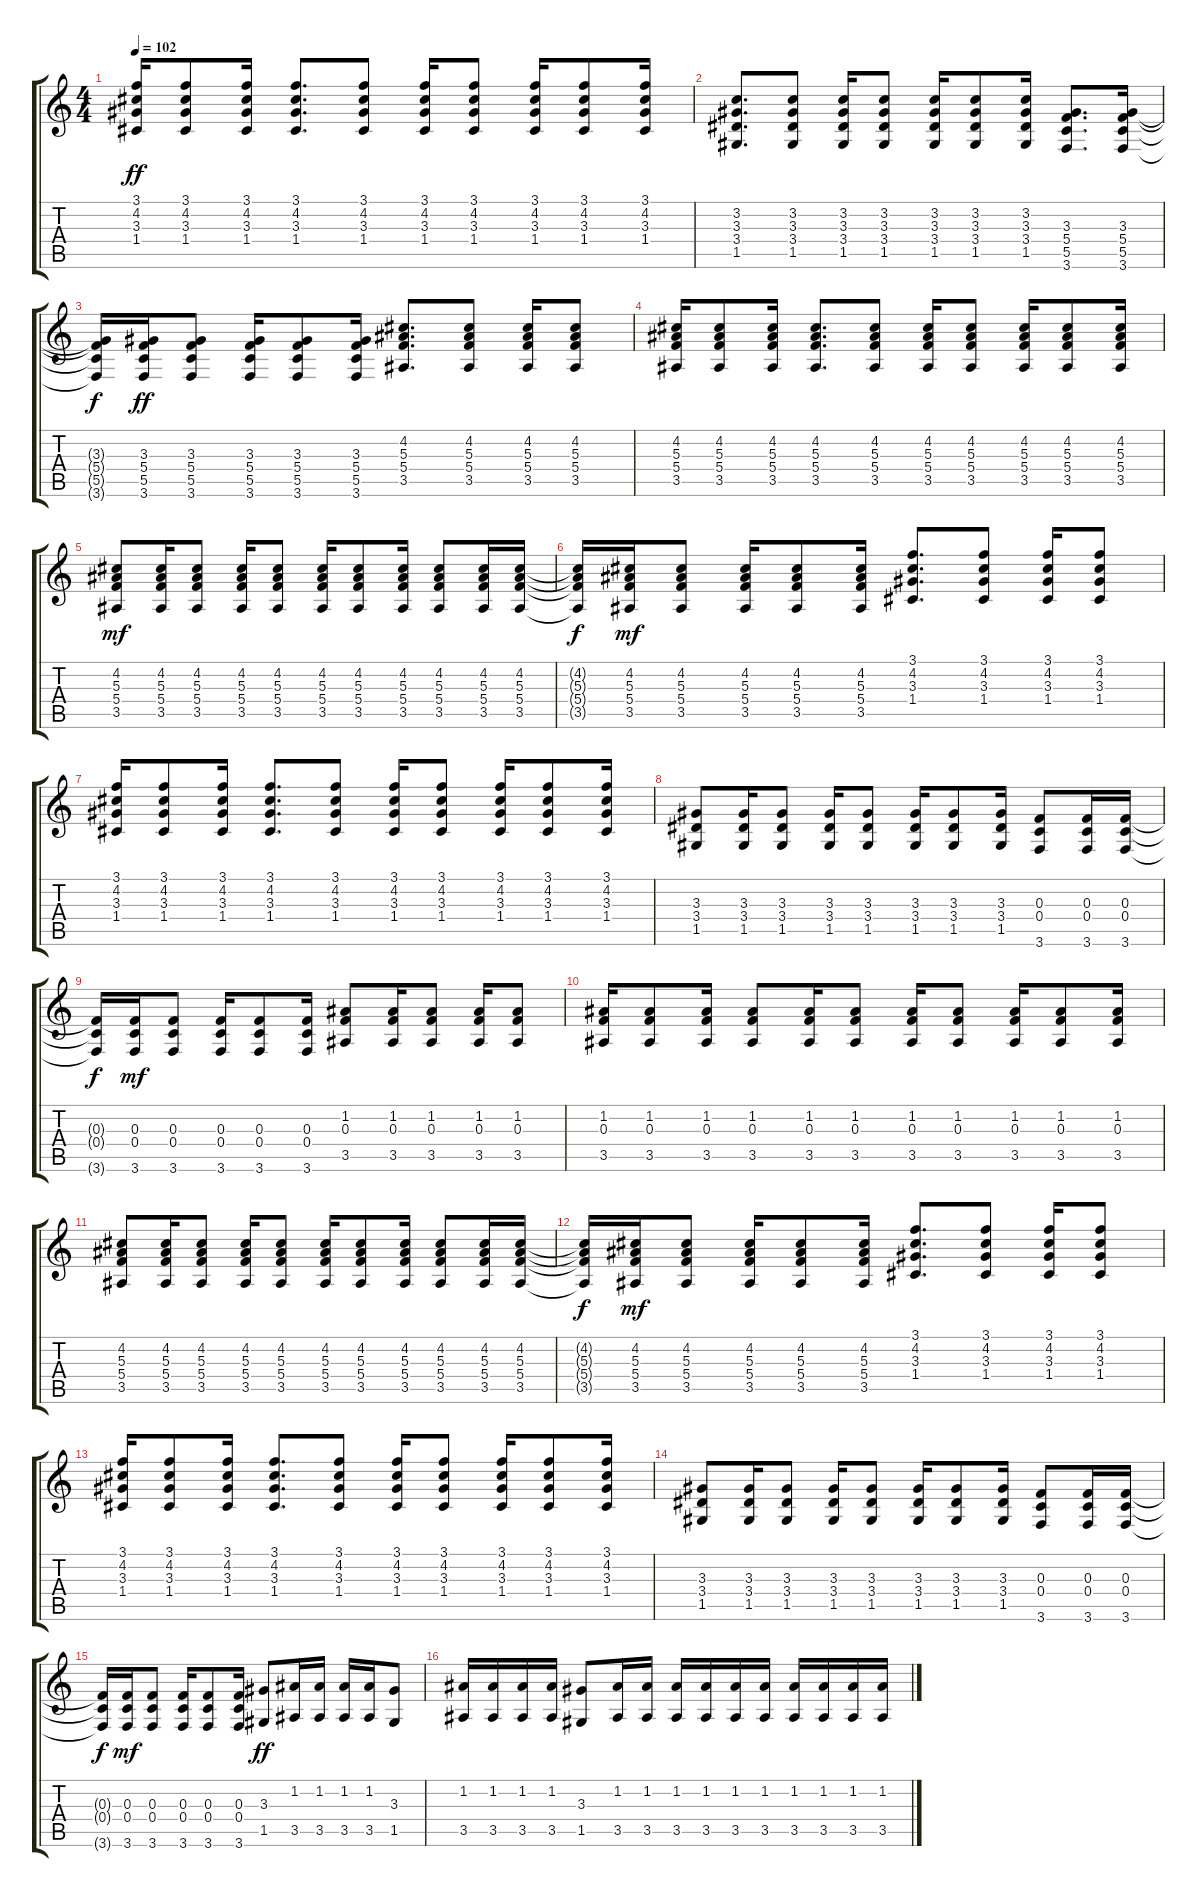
\track "" {instrument distortionguitar}
\staff {score tabs}
\tuning (D4 A3 F3 C3 G2 D2) {hide}
\ts (4 4)
\tempo 102
\clef g2
\ks c
(3.1 4.2 3.3 1.4).16{dy ff} (3.1 4.2 3.3 1.4).8 (3.1 4.2 3.3 1.4).16 (3.1 4.2 3.3 1.4).8{d} (3.1 4.2 3.3 1.4).8 (3.1 4.2 3.3 1.4).16 (3.1 4.2 3.3 1.4).8 (3.1 4.2 3.3 1.4).16 (3.1 4.2 3.3 1.4).8 (3.1 4.2 3.3 1.4).16 |
(3.2 3.3 3.4 1.5).8{d} (3.2 3.3 3.4 1.5).8 (3.2 3.3 3.4 1.5).16 (3.2 3.3 3.4 1.5).8 (3.2 3.3 3.4 1.5).16 (3.2 3.3 3.4 1.5).8 (3.2 3.3 3.4 1.5).16 (3.3 5.4 5.5 3.6).8{d} (3.3 5.4 5.5 3.6).16 |
(3.3{t} 5.4{t} 5.5{t} 3.6{t}).16{dy f} (3.3 5.4 5.5 3.6).16{dy ff} (3.3 5.4 5.5 3.6).8 (3.3 5.4 5.5 3.6).16 (3.3 5.4 5.5 3.6).8 (3.3 5.4 5.5 3.6).16 (4.2 5.3 5.4 3.5).8{d} (4.2 5.3 5.4 3.5).8 (4.2 5.3 5.4 3.5).16 (4.2 5.3 5.4 3.5).8 |
(4.2 5.3 5.4 3.5).16 (4.2 5.3 5.4 3.5).8 (4.2 5.3 5.4 3.5).16 (4.2 5.3 5.4 3.5).8{d} (4.2 5.3 5.4 3.5).8 (4.2 5.3 5.4 3.5).16 (4.2 5.3 5.4 3.5).8 (4.2 5.3 5.4 3.5).16 (4.2 5.3 5.4 3.5).8 (4.2 5.3 5.4 3.5).16 |
(4.2 5.3 5.4 3.5).8{dy mf} (4.2 5.3 5.4 3.5).16 (4.2 5.3 5.4 3.5).8 (4.2 5.3 5.4 3.5).16 (4.2 5.3 5.4 3.5).8 (4.2 5.3 5.4 3.5).16 (4.2 5.3 5.4 3.5).8 (4.2 5.3 5.4 3.5).16 (4.2 5.3 5.4 3.5).8 (4.2 5.3 5.4 3.5).16 (4.2 5.3 5.4 3.5).16 |
(4.2{t} 5.3{t} 5.4{t} 3.5{t}).16{dy f} (4.2 5.3 5.4 3.5).16{dy mf} (4.2 5.3 5.4 3.5).8 (4.2 5.3 5.4 3.5).16 (4.2 5.3 5.4 3.5).8 (4.2 5.3 5.4 3.5).16 (3.1 4.2 3.3 1.4).8{d} (3.1 4.2 3.3 1.4).8 (3.1 4.2 3.3 1.4).16 (3.1 4.2 3.3 1.4).8 |
(3.1 4.2 3.3 1.4).16 (3.1 4.2 3.3 1.4).8 (3.1 4.2 3.3 1.4).16 (3.1 4.2 3.3 1.4).8{d} (3.1 4.2 3.3 1.4).8 (3.1 4.2 3.3 1.4).16 (3.1 4.2 3.3 1.4).8 (3.1 4.2 3.3 1.4).16 (3.1 4.2 3.3 1.4).8 (3.1 4.2 3.3 1.4).16 |
(3.3 3.4 1.5).8 (3.3 3.4 1.5).16 (3.3 3.4 1.5).8 (3.3 3.4 1.5).16 (3.3 3.4 1.5).8 (3.3 3.4 1.5).16 (3.3 3.4 1.5).8 (3.3 3.4 1.5).16 (0.3 0.4 3.6).8 (0.3 0.4 3.6).16 (0.3 0.4 3.6).16 |
(0.3{t} 0.4{t} 3.6{t}).16{dy f} (0.3 0.4 3.6).16{dy mf} (0.3 0.4 3.6).8 (0.3 0.4 3.6).16 (0.3 0.4 3.6).8 (0.3 0.4 3.6).16 (1.2 0.3 3.5).8 (1.2 0.3 3.5).16 (1.2 0.3 3.5).8 (1.2 0.3 3.5).16 (1.2 0.3 3.5).8 |
(1.2 0.3 3.5).16 (1.2 0.3 3.5).8 (1.2 0.3 3.5).16 (1.2 0.3 3.5).8 (1.2 0.3 3.5).16 (1.2 0.3 3.5).8 (1.2 0.3 3.5).16 (1.2 0.3 3.5).8 (1.2 0.3 3.5).16 (1.2 0.3 3.5).8 (1.2 0.3 3.5).16 |
(4.2 5.3 5.4 3.5).8 (4.2 5.3 5.4 3.5).16 (4.2 5.3 5.4 3.5).8 (4.2 5.3 5.4 3.5).16 (4.2 5.3 5.4 3.5).8 (4.2 5.3 5.4 3.5).16 (4.2 5.3 5.4 3.5).8 (4.2 5.3 5.4 3.5).16 (4.2 5.3 5.4 3.5).8 (4.2 5.3 5.4 3.5).16 (4.2 5.3 5.4 3.5).16 |
(4.2{t} 5.3{t} 5.4{t} 3.5{t}).16{dy f} (4.2 5.3 5.4 3.5).16{dy mf} (4.2 5.3 5.4 3.5).8 (4.2 5.3 5.4 3.5).16 (4.2 5.3 5.4 3.5).8 (4.2 5.3 5.4 3.5).16 (3.1 4.2 3.3 1.4).8{d} (3.1 4.2 3.3 1.4).8 (3.1 4.2 3.3 1.4).16 (3.1 4.2 3.3 1.4).8 |
(3.1 4.2 3.3 1.4).16 (3.1 4.2 3.3 1.4).8 (3.1 4.2 3.3 1.4).16 (3.1 4.2 3.3 1.4).8{d} (3.1 4.2 3.3 1.4).8 (3.1 4.2 3.3 1.4).16 (3.1 4.2 3.3 1.4).8 (3.1 4.2 3.3 1.4).16 (3.1 4.2 3.3 1.4).8 (3.1 4.2 3.3 1.4).16 |
(3.3 3.4 1.5).8 (3.3 3.4 1.5).16 (3.3 3.4 1.5).8 (3.3 3.4 1.5).16 (3.3 3.4 1.5).8 (3.3 3.4 1.5).16 (3.3 3.4 1.5).8 (3.3 3.4 1.5).16 (0.3 0.4 3.6).8 (0.3 0.4 3.6).16 (0.3 0.4 3.6).16 |
(0.3{t} 0.4{t} 3.6{t}).16{dy f} (0.3 0.4 3.6).16{dy mf} (0.3 0.4 3.6).8 (0.3 0.4 3.6).16 (0.3 0.4 3.6).8 (0.3 0.4 3.6).16 (3.3 1.5).8{dy ff} (1.2 3.5).16 (1.2 3.5).16 (1.2 3.5).16 (1.2 3.5).16 (3.3 1.5).8 |
(1.2 3.5).16 (1.2 3.5).16 (1.2 3.5).16 (1.2 3.5).16 (3.3 1.5).8 (1.2 3.5).16 (1.2 3.5).16 (1.2 3.5).16 (1.2 3.5).16 (1.2 3.5).16 (1.2 3.5).16 (1.2 3.5).16 (1.2 3.5).16 (1.2 3.5).16 (1.2 3.5).16
